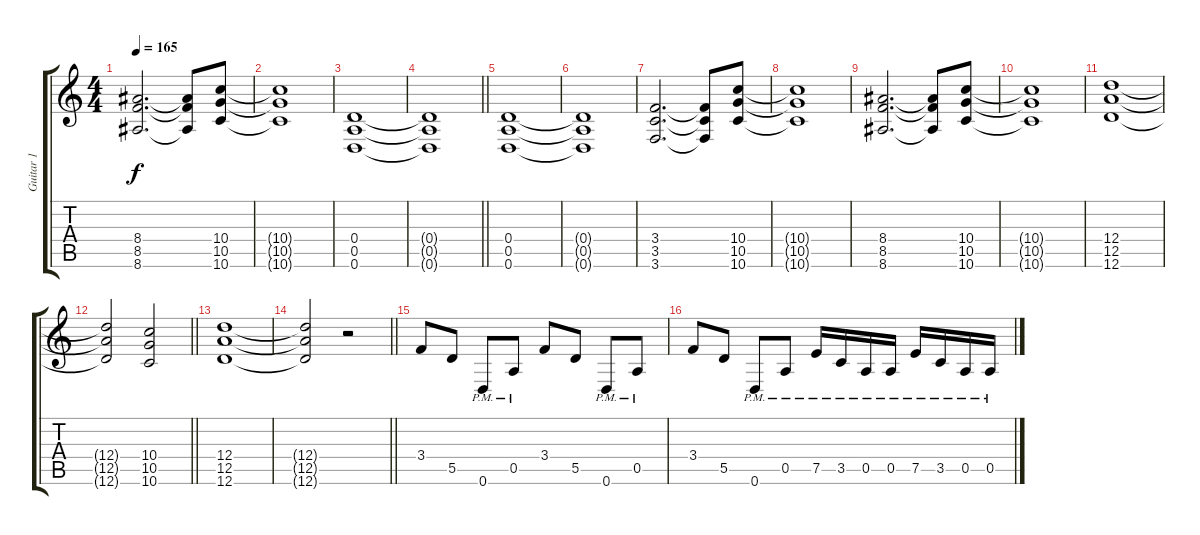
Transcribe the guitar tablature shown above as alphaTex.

\track ("Guitar 1" "Guitar 1") {instrument distortionguitar}
\staff {score tabs}
\tuning (E4 B3 G3 D3 A2 D2) {hide}
\ts (4 4)
\tempo 165
\clef g2
\ks c
(8.4 8.5 8.6).2{d dy f} (8.4{t} 8.5{t} 8.6{t}).8 (10.4 10.5 10.6).8 |
(10.4{t} 10.5{t} 10.6{t}).1 |
(0.4 0.5 0.6).1 |
\barLineRight lightlight
(0.4{t} 0.5{t} 0.6{t}).1 |
(0.4 0.5 0.6).1 |
(0.4{t} 0.5{t} 0.6{t}).1 |
(3.4 3.5 3.6).2{d} (3.4{t} 3.5{t} 3.6{t}).8 (10.4 10.5 10.6).8 |
(10.4{t} 10.5{t} 10.6{t}).1 |
(8.4 8.5 8.6).2{d} (8.4{t} 8.5{t} 8.6{t}).8 (10.4 10.5 10.6).8 |
(10.4{t} 10.5{t} 10.6{t}).1 |
(12.4 12.5 12.6).1 |
\barLineRight lightlight
(12.4{t} 12.5{t} 12.6{t}).2 (10.4 10.5 10.6).2 |
(12.4 12.5 12.6).1 |
\barLineRight lightlight
(12.4{t} 12.5{t} 12.6{t}).2 r.2 |
3.4.8{volume 12 balance 3} 5.5.8 0.6{pm}.8 0.5{pm}.8 3.4.8 5.5.8 0.6{pm}.8 0.5{pm}.8 |
3.4.8 5.5.8 0.6{pm}.8 0.5{pm}.8 7.5{pm}.16 3.5{pm}.16 0.5{pm}.16 0.5{pm}.16 7.5{pm}.16 3.5{pm}.16 0.5{pm}.16 0.5{pm}.16
